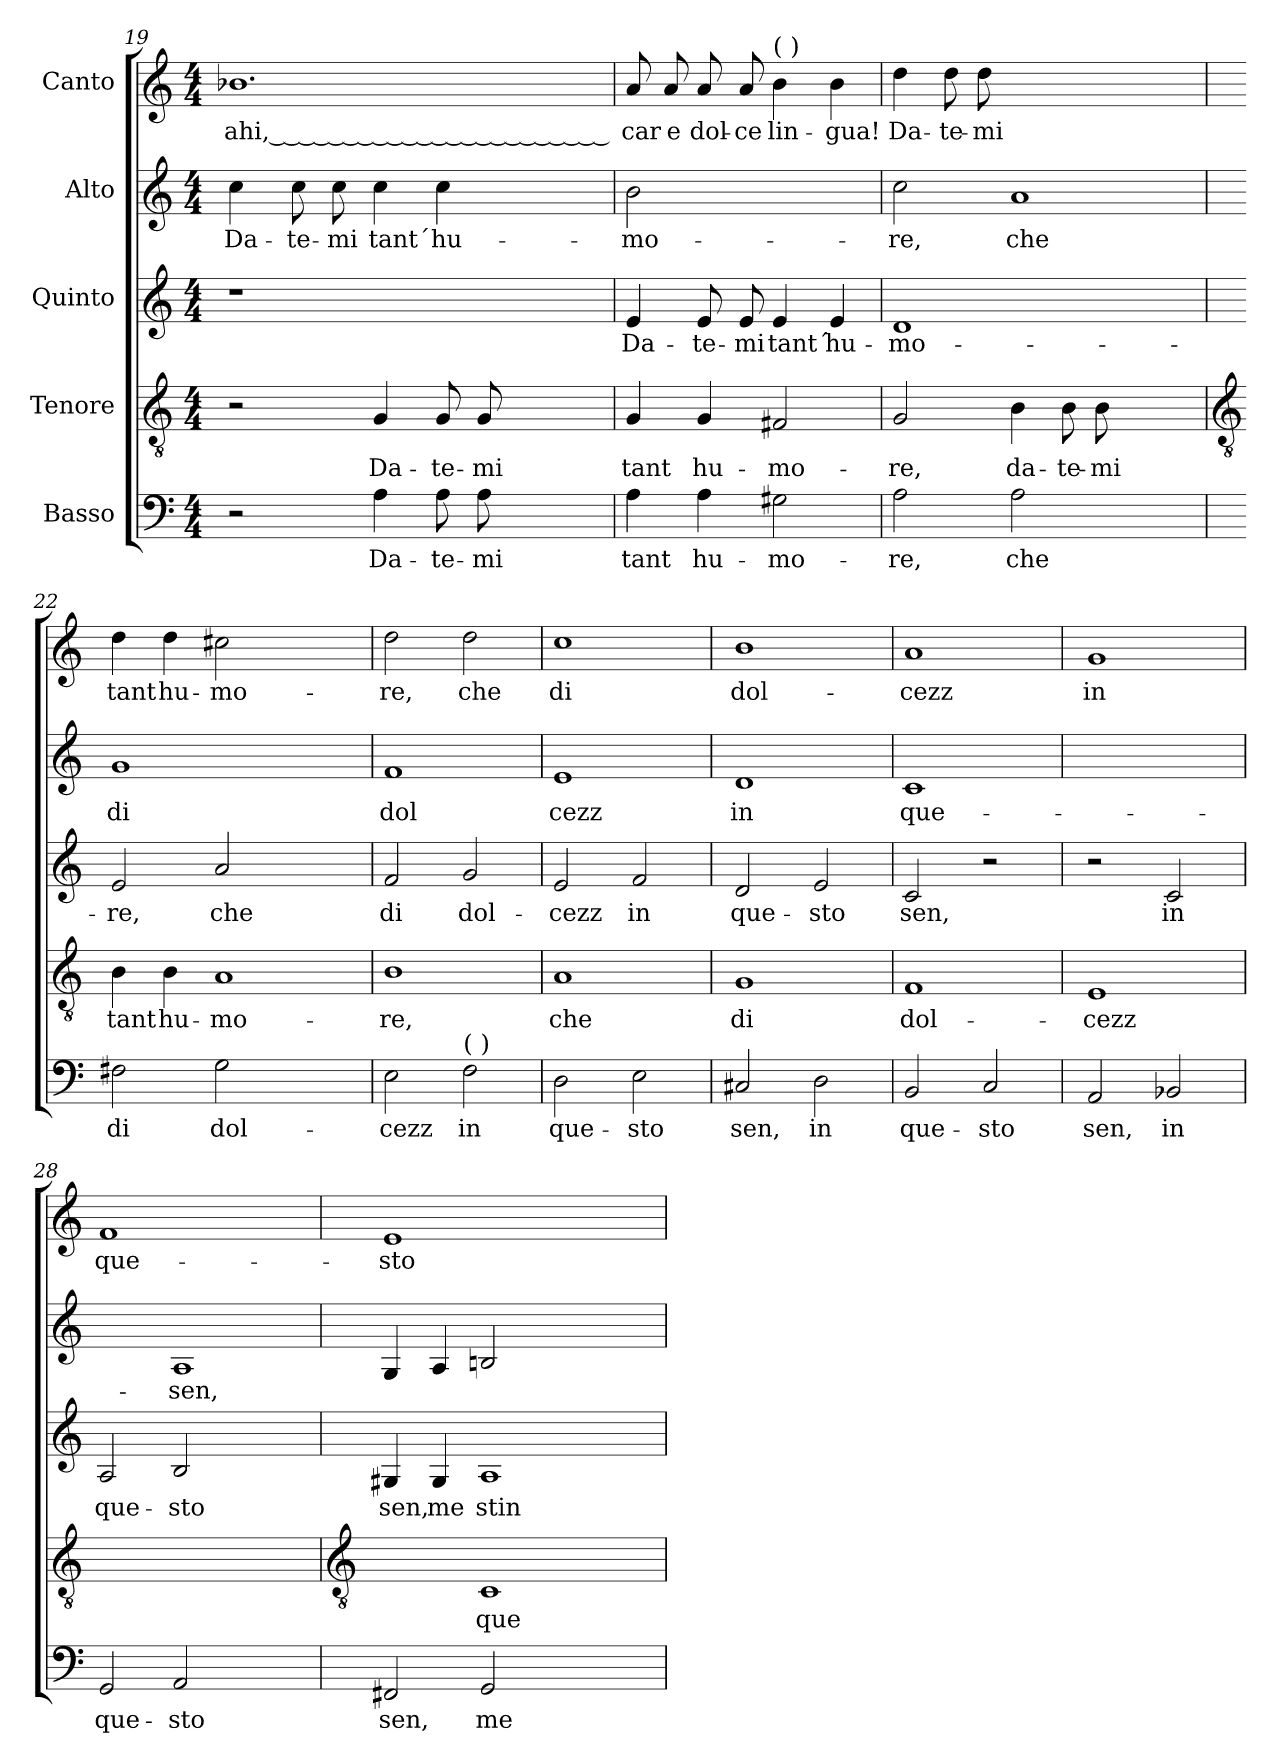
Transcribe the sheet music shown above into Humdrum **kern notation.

**kern	**text	**kern	**text	**kern	**text	**kern	**text	**kern	**text
*part5	*part5	*part4	*part4	*part3	*part3	*part2	*part2	*part1	*part1
*staff5	*staff5	*staff4	*staff4	*staff3	*staff3	*staff2	*staff2	*staff1	*staff1
*I"Basso	*	*I"Tenore	*	*I"Quinto	*	*I"Alto	*	*I"Canto	*
*clefF4	*	*clefGv2	*	*clefG2	*	*clefG2	*	*clefG2	*
*k[]	*	*k[]	*	*k[]	*	*k[]	*	*k[]	*
*C:	*	*C:	*	*C:	*	*C:	*	*C:	*
*M4/4	*	*M4/4	*	*M4/4	*	*M4/4	*	*M4/4	*
=19A	=19A	=19A	=19A	=19A	=19A	=19A	=19A	=19A	=19A
!	!	!	!	!	!	!	!LO:LY:b	!	!LO:LY:b
2r	.	2r	.	1r	.	4cc	Da-	1.b-X	ahi,________________________
!	!	!	!	!	!	!	!LO:LY:b	!	!
.	.	.	.	.	.	8cc	-te-	.	.
!	!	!	!	!	!	!	!LO:LY:b	!	!
.	.	.	.	.	.	8cc	-mi	.	.
!	!LO:LY:b	!	!LO:LY:b	!	!	!	!LO:LY:b	!	!
4A	Da-	4G	Da-	.	.	4cc	tant´	.	.
!	!LO:LY:b	!	!LO:LY:b	!	!	!	!LO:LY:b	!	!
8A	-te-	8G	-te-	.	.	4cc	hu-	.	.
!	!LO:LY:b	!	!LO:LY:b	!	!	!	!	!	!
8A	-mi	8G	-mi	.	.	.	.	.	.
2ryy	.	2ryy	.	2ryy	.	2ryy	.	.	.
!!LO:LB:g=z
=20A	=20A	=20A	=20A	=20A	=20A	=20A	=20A	=20A	=20A
!	!LO:LY:b	!	!LO:LY:b	!	!LO:LY:b	!	!LO:LY:b	!	!LO:LY:b
4A	tant	4G	tant	4e	Da-	2b	-mo-	8a	car
!	!	!	!	!	!	!	!	!	!LO:LY:b
.	.	.	.	.	.	.	.	8a	e
!	!LO:LY:b	!	!LO:LY:b	!	!LO:LY:b	!	!	!	!LO:LY:b
4A	hu-	4G	hu-	8e	-te-	.	.	8a	dol-
!	!	!	!	!	!LO:LY:b	!	!	!	!LO:LY:b
.	.	.	.	8e	-mi	.	.	8a	-ce
!	!	!	!	!	!	!	!	!LO:TX:a:t=(  )	!
!	!LO:LY:b	!	!LO:LY:b	!	!LO:LY:b	!	!	!	!LO:LY:b
2G#X	-mo-	2F#X	-mo-	4e	tant´	2ryy	.	4b	lin-
!	!	!	!	!	!LO:LY:b	!	!	!	!LO:LY:b
.	.	.	.	4e	hu-	.	.	4b	-gua!
!!LO:LB:g=z
=21A	=21A	=21A	=21A	=21A	=21A	=21A	=21A	=21A	=21A
!	!LO:LY:b	!	!LO:LY:b	!	!LO:LY:b	!	!LO:LY:b	!	!LO:LY:b
2A	-re,	2G	-re,	1d	-mo-	2cc	-re,	4dd	Da-
!	!	!	!	!	!	!	!	!	!LO:LY:b
.	.	.	.	.	.	.	.	8dd	-te-
!	!	!	!	!	!	!	!	!	!LO:LY:b
.	.	.	.	.	.	.	.	8dd	-mi
!	!LO:LY:b	!	!LO:LY:b	!	!	!	!LO:LY:b	!	!
2A	che	4B	da-	.	.	1a	che	1ryy	.
!	!	!	!LO:LY:b	!	!	!	!	!	!
.	.	8B	-te-	.	.	.	.	.	.
!	!	!	!LO:LY:b	!	!	!	!	!	!
.	.	8B	-mi	.	.	.	.	.	.
2ryy	.	2ryy	.	2ryy	.	.	.	.	.
!!LO:LB:g=z
=22	=22	=22	=22	=22	=22	=22	=22	=22	=22
*	*	*clefGv2	*	*	*	*	*	*	*
!	!LO:LY:b	!	!LO:LY:b	!	!LO:LY:b	!	!LO:LY:b	!	!LO:LY:b
2F#X	di	4B	tant	2e	-re,	1g	di	4dd	tant
!	!	!	!LO:LY:b	!	!	!	!	!	!LO:LY:b
.	.	4B	hu-	.	.	.	.	4dd	hu-
!	!LO:LY:b	!	!LO:LY:b	!	!LO:LY:b	!	!	!	!LO:LY:b
2G	dol-	1A	-mo-	2a	che	.	.	2cc#X	-mo-
2ryy	.	.	.	2ryy	.	2ryy	.	2ryy	.
=23	=23	=23	=23	=23	=23	=23	=23	=23	=23
!	!LO:LY:b	!	!LO:LY:b	!	!LO:LY:b	!	!LO:LY:b	!	!LO:LY:b
2E	-cezz	1B	-re,	2f	di	1f	dol	2dd	-re,
!LO:TX:a:t=(  )	!	!	!	!	!	!	!	!	!
!	!LO:LY:b	!	!	!	!LO:LY:b	!	!	!	!LO:LY:b
2F	in	.	.	2g	dol-	.	.	2dd	che
=24	=24	=24	=24	=24	=24	=24	=24	=24	=24
!	!LO:LY:b	!	!LO:LY:b	!	!LO:LY:b	!	!LO:LY:b	!	!LO:LY:b
2D	que-	1A	che	2e	-cezz	1e	cezz	1cc	di
!	!LO:LY:b	!	!	!	!LO:LY:b	!	!	!	!
2E	-sto	.	.	2f	in	.	.	.	.
=25	=25	=25	=25	=25	=25	=25	=25	=25	=25
!	!LO:LY:b	!	!LO:LY:b	!	!LO:LY:b	!	!LO:LY:b	!	!LO:LY:b
2C#X	sen,	1G	di	2d	que-	1d	in	1b	dol-
!	!LO:LY:b	!	!	!	!LO:LY:b	!	!	!	!
2D	in	.	.	2e	-sto	.	.	.	.
=26	=26	=26	=26	=26	=26	=26	=26	=26	=26
!	!LO:LY:b	!	!LO:LY:b	!	!LO:LY:b	!	!LO:LY:b	!	!LO:LY:b
2BB	que-	1F	dol-	2c	sen,	1c	que-	1a	-cezz
!	!LO:LY:b	!	!	!	!	!	!	!	!
2C	-sto	.	.	2r	.	.	.	.	.
!!LO:LB:g=z
=27	=27	=27	=27	=27	=27	=27	=27	=27	=27
!	!LO:LY:b	!	!LO:LY:b	!	!	!	!LO:LY:b	!	!LO:LY:b
2AA	sen,	1E	-cezz	2r	.	[2B-Xyy	-sto__	1g	in
!	!LO:LY:b	!	!	!	!LO:LY:b	!	!	!	!
2BB-X	in	.	.	2c	in	2ryy	.	.	.
!!LO:LB:g=z
=28	=28	=28	=28	=28	=28	=28	=28	=28	=28
!	!LO:LY:b	!	!LO:LY:b	!	!LO:LY:b	!	!LO:LY:b	!	!LO:LY:b
2GG	que-	[2Dyy	in___	2A	que-	2B-yy]	__	1f	que-
!	!LO:LY:b	!	!	!	!LO:LY:b	!	!LO:LY:b	!	!
2AA	-sto	1ryy	.	2B	-sto	1A	sen,	.	.
2ryy	.	.	.	2ryy	.	.	.	2ryy	.
!!LO:LB:g=z
=29	=29	=29	=29	=29	=29	=29	=29	=29	=29
*	*	*clefGv2	*	*	*	*	*	*	*
!	!LO:LY:b	!	!LO:LY:b	!	!LO:LY:b	!	!	!	!LO:LY:b
*	*	*	*	*	*	*	*	*^	*
2FF#X	sen,	2Dyy]	__	4G#X	sen,	4G	.	1e	2ryy	-sto
!	!	!	!	!	!LO:LY:b	!	!	!	!	!
.	.	.	.	4G#	me	4A	.	.	.	.
!	!LO:LY:b	!	!LO:LY:b	!	!LO:LY:b	!	!	!	!	!
2GG	me-	1C	que-	1A	stin-	2Bn	.	.	4ryy	.
.	.	.	.	.	.	.	.	.	8ryy	.
.	.	.	.	.	.	.	.	.	8ryy	.
2ryy	.	.	.	.	.	2ryy	.	2ryy	2ryy	.
*	*	*	*	*	*	*	*	*v	*v	*
=	=	=	=	=	=	=	=	=	=
*-	*-	*-	*-	*-	*-	*-	*-	*-	*-
